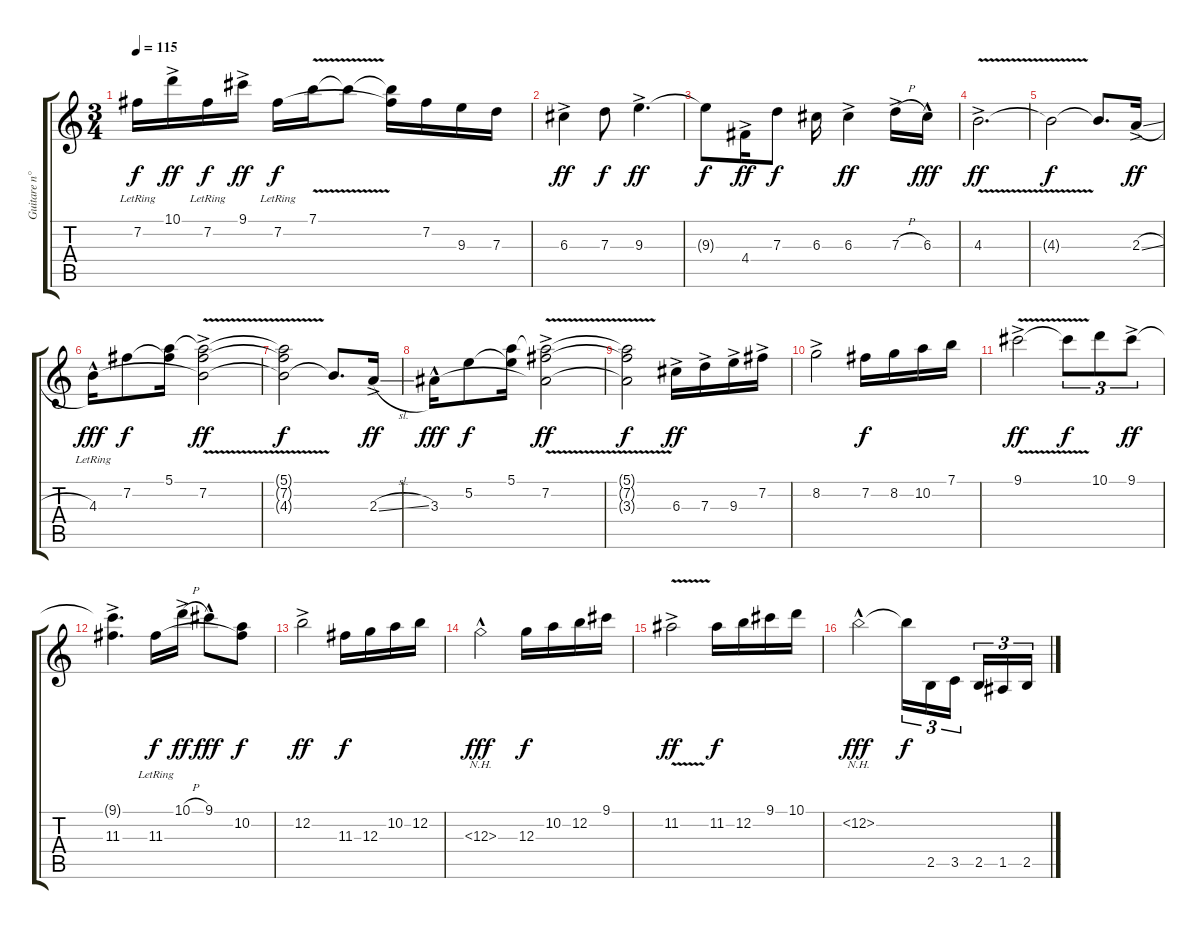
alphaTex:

\track ("Guitare n°2" "Guitare n°") {instrument acousticguitarnylon}
\staff {score tabs}
\tuning (E4 B3 G3 D3 A2 E2) {hide}
\ts (3 4)
\tempo 115
\clef g2
\ks c
7.2{lr}.16{dy f} 10.1{ac}.16{dy ff} 7.2{lr}.16{dy f} 9.1{ac}.16{dy ff} 7.2{lr}.16{dy f} 7.1{v}.16 7.1{t}.8 (7.1{t} 7.2{t}).16 7.2.16 9.3.16 7.3.16 |
6.3{ac}.4{dy ff} 7.3.8{dy f} 9.3{ac}.4{d dy ff} |
9.3{t}.8{dy f} 4.4{ac}.16{dy ff} 7.3.8{dy f} 6.3.16 6.3{ac}.4{dy ff} 7.3{h ac}.16 6.3{hac}.16{dy fff} |
4.3{v ac}.2{d dy ff} |
4.3{t}.2{dy f} 4.3{t}.8{d} 2.3{sl ac}.16{dy ff} |
4.3{hac lr}.16{dy fff} 7.2.8{dy f} (5.1 7.2{t}).16 (5.1{t} 7.2{v ac} 4.3{t}).2{dy ff} |
(5.1{t} 7.2{t} 4.3{t}).2{dy f} 4.3{t}.8{d} 2.3{sl ac}.16{dy ff} |
3.3{hac}.16{dy fff} 5.2.8{dy f} (5.1 5.2{t}).16 (5.1{t} 7.2{v ac} 3.3{t}).2{dy ff} |
(5.1{t} 7.2{t} 3.3{t}).2{dy f} 6.3{ac}.16{dy ff} 7.3{ac}.16 9.3{ac}.16 7.2{ac}.16 |
8.2{ac}.2 7.2.16{dy f} 8.2.16 10.2.16 7.1.16 |
9.1{v ac}.2{dy ff} 9.1{t}.8{tu (3 2) dy f} 10.1.8{tu (3 2)} 9.1{ac}.8{tu (3 2) dy ff} |
(9.1{t} 11.3{ac}).4{d} 11.3{lr}.16{dy f} 10.1{h ac}.16{dy ff} 9.1{hac}.8{dy fff} (10.2 11.3{t}).8{dy f} |
12.2{ac}.2{dy ff} 11.3.16{dy f} 12.3.16 10.2.16 12.2.16 |
12.3{nh hac}.2{dy fff} 12.3.16{dy f} 10.2.16 12.2.16 9.1.16 |
11.2{v ac}.2{dy ff} 11.2.16{dy f} 12.2.16 9.1.16 10.1.16 |
12.2{nh hac}.2{dy fff} 12.2{t}.16{tu (3 2) dy f} 2.5.16{tu (3 2)} 3.5.16{tu (3 2) beam splitsecondary} 2.5.16{tu (3 2)} 1.5.16{tu (3 2)} 2.5.16{tu (3 2)}
